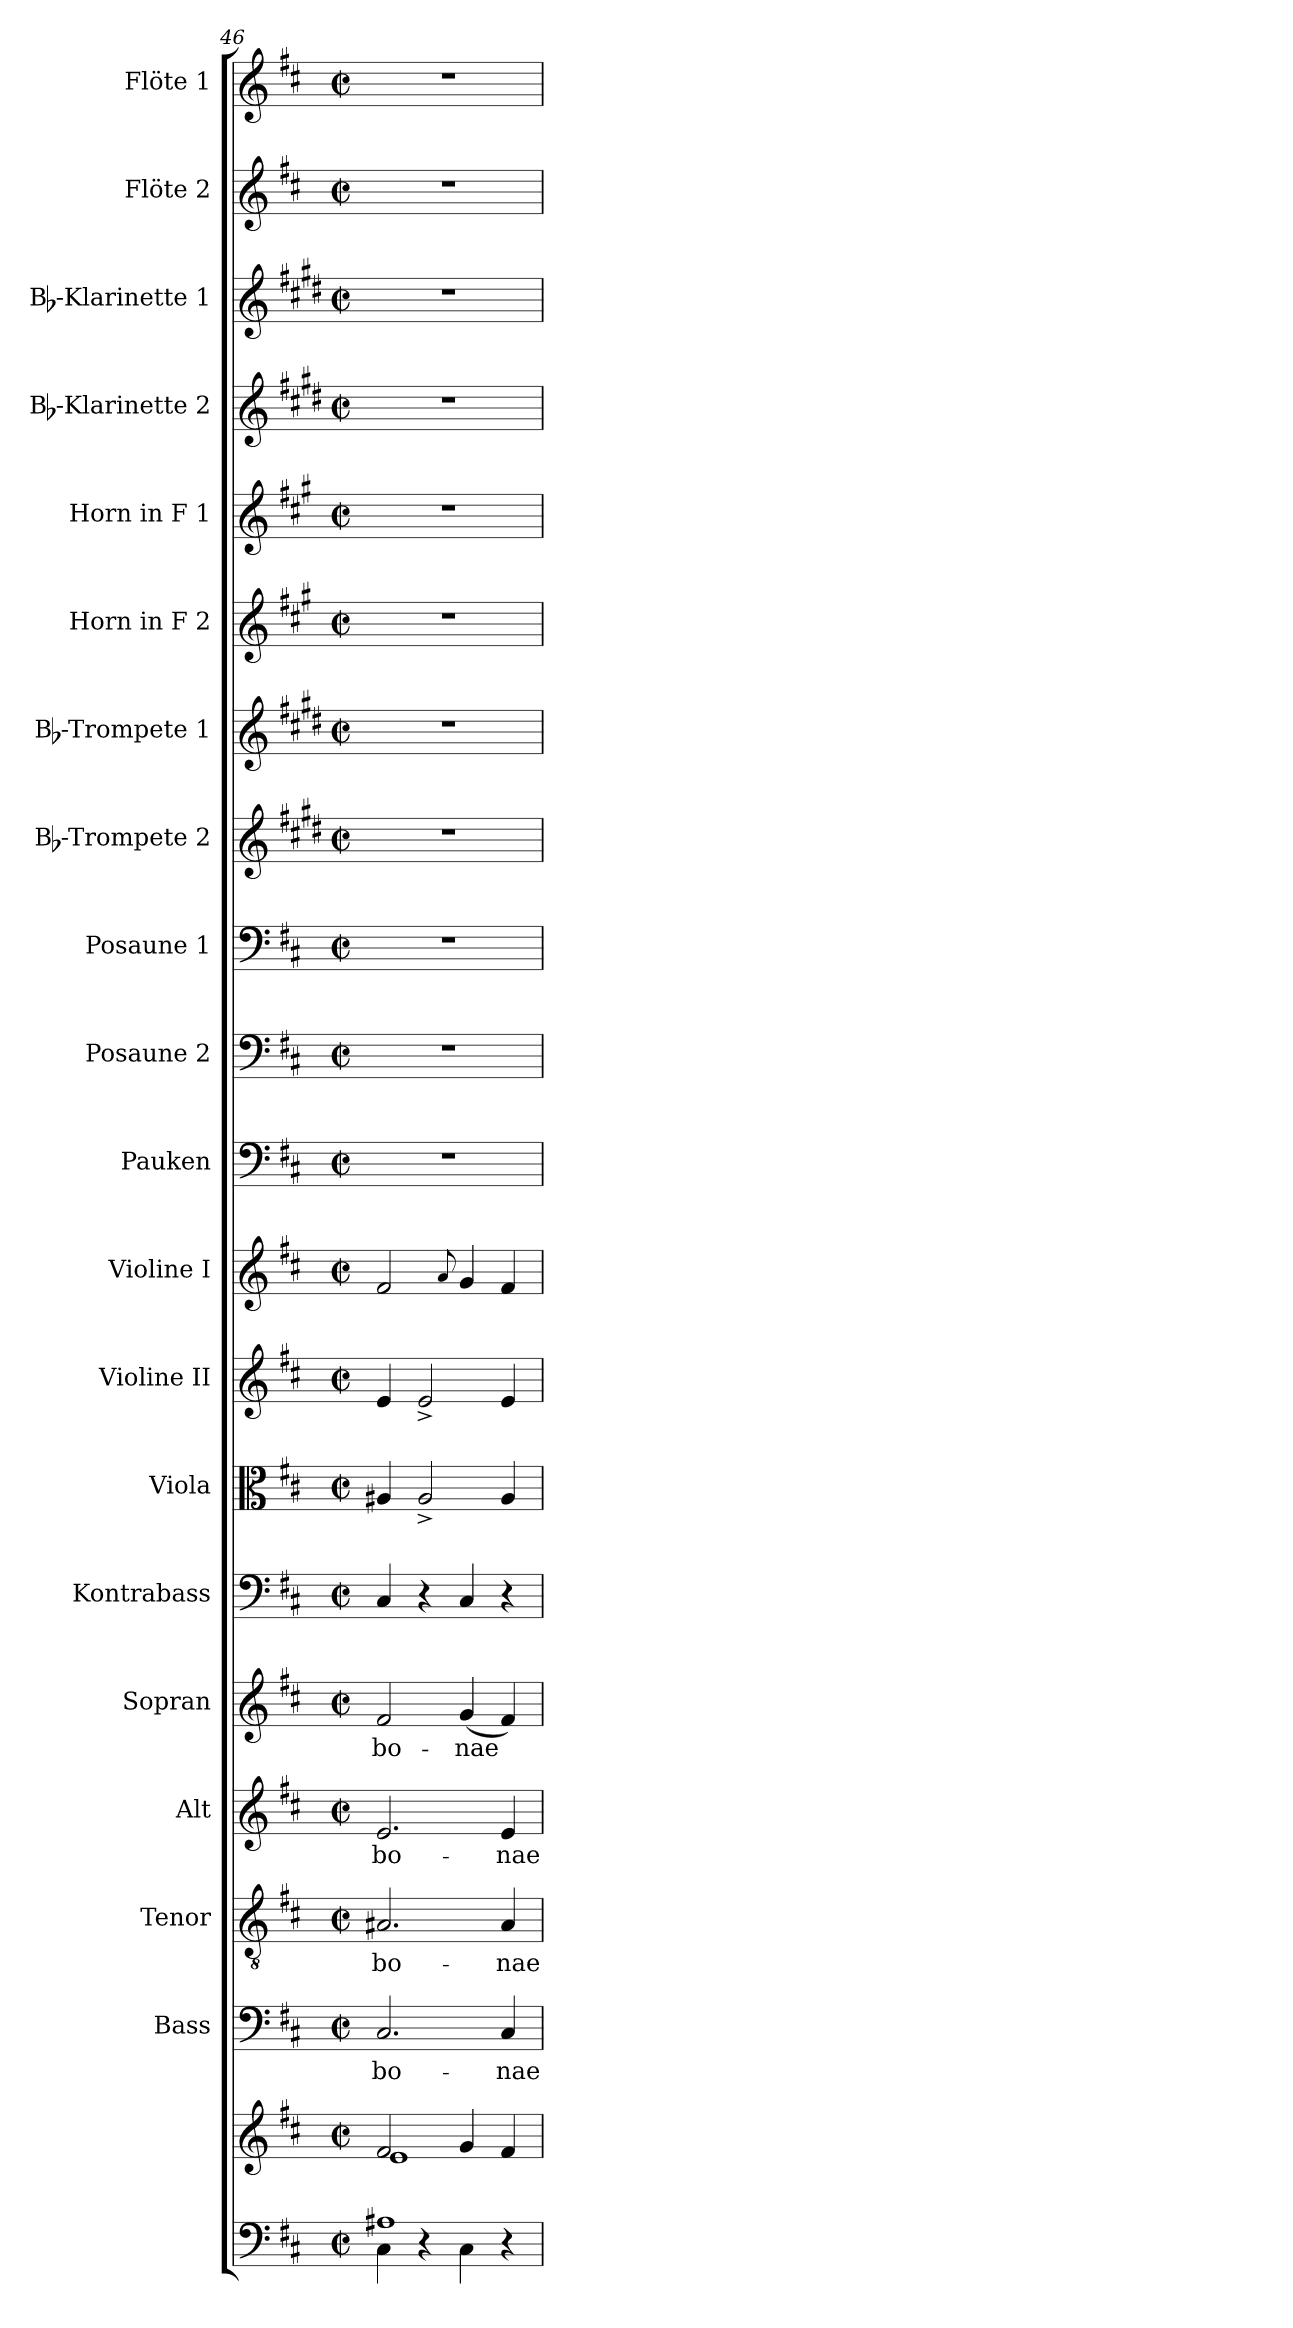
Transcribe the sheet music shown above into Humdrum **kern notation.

**kern	**kern	**kern	**text	**kern	**text	**kern	**text	**kern	**text	**kern	**kern	**kern	**kern	**kern	**kern	**kern	**kern	**kern	**kern	**kern	**kern	**kern	**kern	**kern
*part20	*part20	*part19	*part19	*part18	*part18	*part17	*part17	*part16	*part16	*part15	*part14	*part13	*part12	*part11	*part10	*part9	*part8	*part7	*part6	*part5	*part4	*part3	*part2	*part1
*staff21	*staff20	*staff19	*staff19	*staff18	*staff18	*staff17	*staff17	*staff16	*staff16	*staff15	*staff14	*staff13	*staff12	*staff11	*staff10	*staff9	*staff8	*staff7	*staff6	*staff5	*staff4	*staff3	*staff2	*staff1
*	*	*I"Bass	*	*I"Tenor	*	*I"Alt	*	*I"Sopran	*	*I"Kontrabass	*I"Viola	*I"Violine II	*I"Violine I	*I"Pauken	*I"Posaune 2	*I"Posaune 1	*I"Bb-Trompete 2	*I"Bb-Trompete 1	*I"Horn in F 2	*I"Horn in F 1	*I"Bb-Klarinette 2	*I"Bb-Klarinette 1	*I"Flöte 2	*I"Flöte 1
*	*	*I'B.	*	*I'T.	*	*I'A.	*	*I'S.	*	*I'Kb.	*I'Vla.	*I'Vl. II	*I'Vl. I	*I'Pk.	*I'Pos. 2	*I'Pos. 1	*I'Bb Trp. 2	*I'Bb Trp. 1	*	*	*I'Bb Kl. 2	*I'Bb Kl. 1	*I'Fl. 2	*I'Fl. 1
*clefF4	*clefG2	*clefF4	*	*clefGv2	*	*clefG2	*	*clefG2	*	*clefF4	*clefC3	*clefG2	*clefG2	*clefF4	*clefF4	*clefF4	*clefG2	*clefG2	*clefG2	*clefG2	*clefG2	*clefG2	*clefG2	*clefG2
*	*	*	*	*	*	*	*	*	*	*ITrd7c12	*	*	*	*	*	*	*ITrd1c2	*ITrd1c2	*ITrd4c7	*ITrd4c7	*ITrd1c2	*ITrd1c2	*	*
*k[f#c#]	*k[f#c#]	*k[f#c#]	*	*k[f#c#]	*	*k[f#c#]	*	*k[f#c#]	*	*k[f#c#]	*k[f#c#]	*k[f#c#]	*k[f#c#]	*k[f#c#]	*k[f#c#]	*k[f#c#]	*k[f#c#]	*k[f#c#]	*k[f#c#]	*k[f#c#]	*k[f#c#]	*k[f#c#]	*k[f#c#]	*k[f#c#]
*D:	*D:	*D:	*	*D:	*	*D:	*	*D:	*	*D:	*D:	*D:	*D:	*D:	*D:	*D:	*D:	*D:	*D:	*D:	*D:	*D:	*D:	*D:
*M2/2	*M2/2	*M2/2	*	*M2/2	*	*M2/2	*	*M2/2	*	*M2/2	*M2/2	*M2/2	*M2/2	*M2/2	*M2/2	*M2/2	*M2/2	*M2/2	*M2/2	*M2/2	*M2/2	*M2/2	*M2/2	*M2/2
*met(c|)	*met(c|)	*met(c|)	*	*met(c|)	*	*met(c|)	*	*met(c|)	*	*met(c|)	*met(c|)	*met(c|)	*met(c|)	*met(c|)	*met(c|)	*met(c|)	*met(c|)	*met(c|)	*met(c|)	*met(c|)	*met(c|)	*met(c|)	*met(c|)	*met(c|)
=46	=46	=46	=46	=46	=46	=46	=46	=46	=46	=46	=46	=46	=46	=46	=46	=46	=46	=46	=46	=46	=46	=46	=46	=46
*^	*^	*	*	*	*	*	*	*	*	*	*	*	*	*	*	*	*	*	*	*	*	*	*	*
!	!	!	!	!	!LO:LY:b	!	!LO:LY:b	!	!LO:LY:b	!	!LO:LY:b	!	!	!	!	!	!	!	!	!	!	!	!	!	!	!
1A#X	4C#\	2f#/	1e	2.C#/	bo-	2.A#X/	bo-	2.e/	bo-	2f#/	bo-	4CC#/	4A#X/	4e/	2f#/	1r	1r	1r	1r	1r	1r	1r	1r	1r	1r	1r
.	4rC	.	.	.	.	.	.	.	.	.	.	4r	2A#^</	2e^</	.	.	.	.	.	.	.	.	.	.	.	.
.	.	.	.	.	.	.	.	.	.	.	.	.	.	.	8qqa/	.	.	.	.	.	.	.	.	.	.	.
!	!	!	!	!	!	!	!	!	!	!	!LO:LY:b	!	!	!	!	!	!	!	!	!	!	!	!	!	!	!
.	4C#\	4g/	.	.	.	.	.	.	.	(<4g/	-nae	4CC#/	.	.	4g/	.	.	.	.	.	.	.	.	.	.	.
!	!	!	!	!	!LO:LY:b	!	!LO:LY:b	!	!LO:LY:b	!	!	!	!	!	!	!	!	!	!	!	!	!	!	!	!	!
.	4rC	4f#/	.	4C#/	-nae	4A#/	-nae	4e/	-nae	4f#/)	.	4r	4A#/	4e/	4f#/	.	.	.	.	.	.	.	.	.	.	.
*v	*v	*	*	*	*	*	*	*	*	*	*	*	*	*	*	*	*	*	*	*	*	*	*	*	*	*
*	*v	*v	*	*	*	*	*	*	*	*	*	*	*	*	*	*	*	*	*	*	*	*	*	*	*
=	=	=	=	=	=	=	=	=	=	=	=	=	=	=	=	=	=	=	=	=	=	=	=	=
*-	*-	*-	*-	*-	*-	*-	*-	*-	*-	*-	*-	*-	*-	*-	*-	*-	*-	*-	*-	*-	*-	*-	*-	*-
